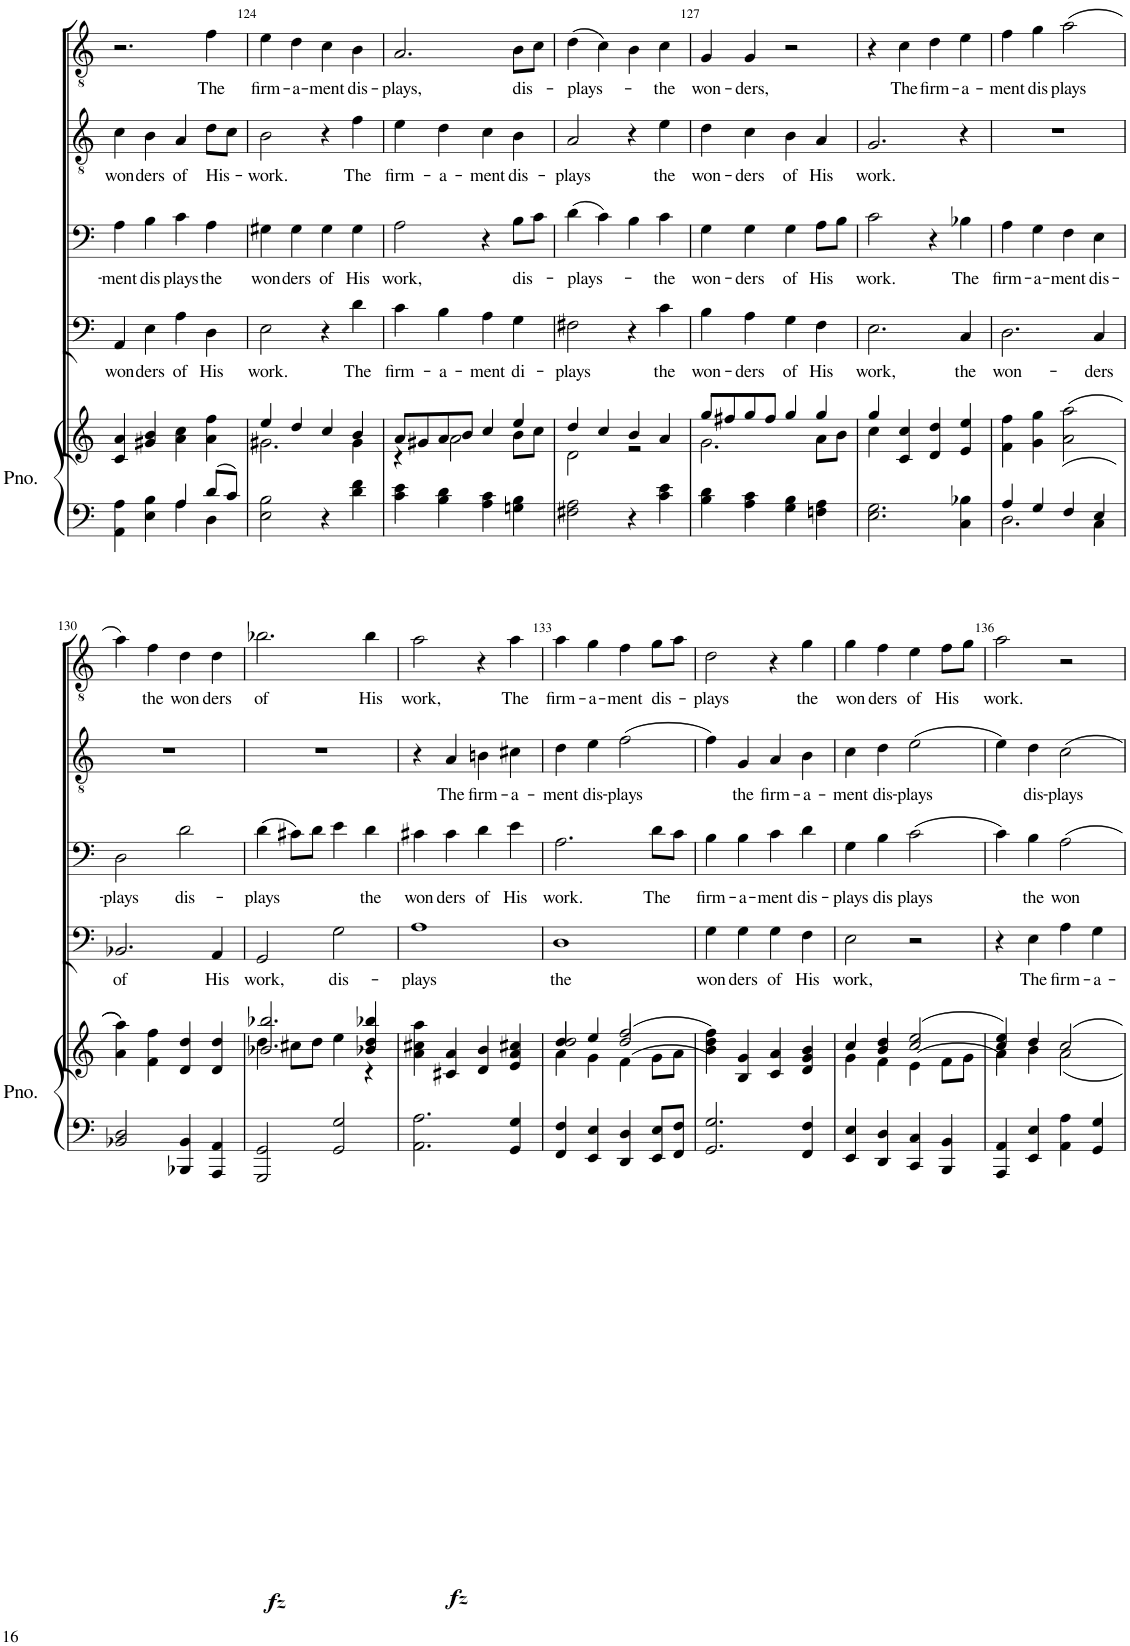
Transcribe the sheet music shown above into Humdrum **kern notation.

**kern	**kern	**dynam	**kern	**text	**kern	**text	**kern	**text	**kern	**text
*part5	*part5	*part5	*part4	*part4	*part3	*part3	*part2	*part2	*part1	*part1
*staff6	*staff5	*staff5/6	*staff4	*staff4	*staff3	*staff3	*staff2	*staff2	*staff1	*staff1
*I"Piano	*	*	*I"Bass	*	*I"Bass	*	*I"Tenor	*	*I"Bass	*
*I'Pno.	*	*	*I'B	*	*I'B	*	*I'T	*	*I'B	*
!!LO:PB:g=z
*clefF4	*clefG2	*	*clefF4	*	*clefF4	*	*clefGv2	*	*clefGv2	*
*k[]	*k[]	*	*k[]	*	*k[]	*	*k[]	*	*k[]	*
*M4/4	*M4/4	*	*M4/4	*	*M4/4	*	*M4/4	*	*M4/4	*
*met(c|)	*met(c|)	*	*met(c|)	*	*met(c|)	*	*met(c|)	*	*met(c|)	*
=123	=123	=123	=123	=123	=123	=123	=123	=123	=123	=123
*^	*	*	*	*	*	*	*	*	*	*
!	!	!	!	!	!LO:LY:b	!	!LO:LY:b	!	!LO:LY:b	!	!
4A\	4AA\	4c/ 4a/	.	4AA/	won-	4A\	-ment	4c\	won-	2.r	.
!	!	!	!	!	!LO:LY:b	!	!LO:LY:b	!	!LO:LY:b	!	!
4B\	4E\	4g#X/ 4b/	.	4E\	-ders	4B\	dis-	4B\	-ders	.	.
!	!	!	!	!	!LO:LY:b	!	!LO:LY:b	!	!LO:LY:b	!	!
4A/	4A\	4a\ 4cc\	.	4A\	of	4c\	-plays	4A/	of	.	.
!	!	!	!	!	!LO:LY:b	!	!LO:LY:b	!	!LO:LY:b	!	!LO:LY:b
8d/L	4D\	4a\ 4ff\	.	4D\	His	4A\	the	8d\L	His-	4f\	The
8c/J	.	.	.	.	.	.	.	8c\J	.	.	.
*v	*v	*	*	*	*	*	*	*	*	*	*
=124	=124	=124	=124	=124	=124	=124	=124	=124	=124	=124
*	*^	*	*	*	*	*	*	*	*	*
!	!	!	!	!	!LO:LY:b	!	!LO:LY:b	!	!LO:LY:b	!	!LO:LY:b
2E\ 2B\	4ee/	2.g#X\	.	2E\	work.	4G#X\	won-	2B\	-work.	4e\	firm-
!	!	!	!	!	!	!	!LO:LY:b	!	!	!	!LO:LY:b
.	4dd/	.	.	.	.	4G#X\	-ders	.	.	4d\	-a-
!	!	!	!	!	!	!	!LO:LY:b	!	!	!	!LO:LY:b
4r	4cc/	.	.	4r	.	4G#X\	of	4r	.	4c\	-ment
!	!	!	!	!	!LO:LY:b	!	!LO:LY:b	!	!LO:LY:b	!	!LO:LY:b
4d\ 4f\	4b/	4g#X\	.	4d\	The	4G#X\	His	4f\	The	4B\	dis-
=125	=125	=125	=125	=125	=125	=125	=125	=125	=125	=125	=125
!	!	!	!	!	!LO:LY:b	!	!LO:LY:b	!	!LO:LY:b	!	!LO:LY:b
4c\ 4e\	8a/L	4r	.	4c\	firm-	2A\	work,	4e\	firm-	2.A/	-plays,
.	8g#X/	.	.	.	.	.	.	.	.	.	.
!	!	!	!	!	!LO:LY:b	!	!	!	!LO:LY:b	!	!
4B\ 4d\	8a/	2a\	.	4B\	-a-	.	.	4d\	-a-	.	.
.	8b/J	.	.	.	.	.	.	.	.	.	.
!	!	!	!	!	!LO:LY:b	!	!	!	!LO:LY:b	!	!
4A\ 4c\	4cc/	.	.	4A\	-ment	4r	.	4c\	-ment	.	.
!	!	!	!	!	!LO:LY:b	!	!LO:LY:b	!	!LO:LY:b	!	!LO:LY:b
4Gn\ 4B\	4ee/	8b\L	.	4G\	di-	8B\L	dis-	4B\	dis-	8B\L	dis-
.	.	8cc\J	.	.	.	8c\J	.	.	.	8c\J	.
=126	=126	=126	=126	=126	=126	=126	=126	=126	=126	=126	=126
!	!	!	!	!	!LO:LY:b	!	!LO:LY:b	!	!LO:LY:b	!	!LO:LY:b
2F#X\ 2A\	4dd/	2d\	.	2F#X\	-plays	(4d\	plays-	2A/	-plays	(4d\	-plays-
.	4cc/	.	.	.	.	4c\)	.	.	.	4c\)	.
4r	4b/	2r	.	4r	.	4B\	.	4r	.	4B\	.
!	!	!	!	!	!LO:LY:b	!	!LO:LY:b	!	!LO:LY:b	!	!LO:LY:b
4c\ 4e\	4a/	.	.	4c\	the	4c\	-the	4e\	the	4c\	-the
=127	=127	=127	=127	=127	=127	=127	=127	=127	=127	=127	=127
!	!	!	!	!	!LO:LY:b	!	!LO:LY:b	!	!LO:LY:b	!	!LO:LY:b
4B\ 4d\	8gg/L	2.g\	.	4B\	won-	4G\	won-	4d\	won-	4G/	won-
.	8ff#X/	.	.	.	.	.	.	.	.	.	.
!	!	!	!	!	!LO:LY:b	!	!LO:LY:b	!	!LO:LY:b	!	!LO:LY:b
4A\ 4c\	8gg/	.	.	4A\	-ders	4G\	-ders	4c\	-ders	4G/	-ders,
.	8ff#X/J	.	.	.	.	.	.	.	.	.	.
!	!	!	!	!	!LO:LY:b	!	!LO:LY:b	!	!LO:LY:b	!	!
4G\ 4B\	4gg/	.	.	4G\	of	4G\	of	4B\	of	2r	.
!	!	!	!	!	!LO:LY:b	!	!LO:LY:b	!	!LO:LY:b	!	!
4Fn\ 4A\	4gg/	8a\L	.	4F\	His	8A\L	His	4A/	His	.	.
.	.	8b\J	.	.	.	8B\J	.	.	.	.	.
=128	=128	=128	=128	=128	=128	=128	=128	=128	=128	=128	=128
!	!	!	!	!	!LO:LY:b	!	!LO:LY:b	!	!LO:LY:b	!	!
2.E\ 2.G\	4gg/	4cc\	.	2.E\	work,	2c\	work.	2.G/	work.	4r	.
!	!	!	!	!	!	!	!	!	!	!	!LO:LY:b
.	4c/ 4cc/	2.ryy	.	.	.	.	.	.	.	4c\	The
!	!	!	!	!	!	!	!	!	!	!	!LO:LY:b
.	4d/ 4dd/	.	.	.	.	4r	.	.	.	4d\	firm-
!	!	!	!	!	!LO:LY:b	!	!LO:LY:b	!	!	!	!LO:LY:b
4C\ 4B-X\	4e/ 4ee/	.	.	4C/	the	4B-X\	The	4r	.	4e\	-a-
*	*v	*v	*	*	*	*	*	*	*	*	*
=129	=129	=129	=129	=129	=129	=129	=129	=129	=129	=129
*^	*	*	*	*	*	*	*	*	*	*
!	!	!	!	!	!LO:LY:b	!	!LO:LY:b	!	!	!	!LO:LY:b
4A/	2.D\	4f\ 4ff\	.	2.D\	won-	4A\	firm-	1r	.	4f\	-ment
!	!	!	!	!	!	!	!LO:LY:b	!	!	!	!LO:LY:b
4G/	.	4g\ 4gg\	.	.	.	4G\	-a-	.	.	4g\	dis-
!	!	!	!	!	!	!	!LO:LY:b	!	!	!	!LO:LY:b
4F/	.	((2a\ 2aa\	.	.	.	4F\	-ment	.	.	(2a\	-plays
!	!	!	!	!	!LO:LY:b	!	!LO:LY:b	!	!	!	!
4E/	4C\	.	.	4C/	-ders	4E\	dis-	.	.	.	.
!!LO:LB:g=z
=130	=130	=130	=130	=130	=130	=130	=130	=130	=130	=130	=130
!	!	!	!	!	!LO:LY:b	!	!LO:LY:b	!	!	!	!
*v	*v	*	*	*	*	*	*	*	*	*	*
2BB-X/ 2D/	4a\ 4aa\))	.	2.BB-X/	of	2D\	-plays	1r	.	4a\)	.
!	!	!	!	!	!	!	!	!	!	!LO:LY:b
.	4f\ 4ff\	.	.	.	.	.	.	.	4f\	the
!	!	!	!	!	!	!LO:LY:b	!	!	!	!LO:LY:b
4BBB-X/ 4BB-X/	4d/ 4dd/	.	.	.	2d\	dis-	.	.	4d\	won-
!	!	!	!	!LO:LY:b	!	!	!	!	!	!LO:LY:b
4AAA/ 4AA/	4d/ 4dd/	.	4AA/	His	.	.	.	.	4d\	-ders
=131	=131	=131	=131	=131	=131	=131	=131	=131	=131	=131
*	*^	*	*	*	*	*	*	*	*	*
!	!	!	!LO:DY:b=2	!	!LO:LY:b	!	!LO:LY:b	!	!	!	!LO:LY:b
2GGG/ 2GG/	2.b-X/ 2.bb-X/	4dd\	fz	2GG/	work,	(4d\	-plays	1r	.	2.b-X\	of
.	.	8cc#X\L	.	.	.	8c#X\L)	.	.	.	.	.
.	.	8dd\J	.	.	.	8d\J	.	.	.	.	.
!	!	!	!	!	!LO:LY:b	!	!	!	!	!	!
2GG/ 2G/	.	4ee\	.	2G\	dis-	4e\	.	.	.	.	.
!	!	!	!	!	!	!	!LO:LY:b	!	!	!	!LO:LY:b
.	4b-X/ 4dd/ 4bb-X/	4r	.	.	.	4d\	the	.	.	4b-X\	His
=132	=132	=132	=132	=132	=132	=132	=132	=132	=132	=132	=132
!	!	!	!LO:DY:b=2	!	!LO:LY:b	!	!LO:LY:b	!	!	!	!LO:LY:b
*	*v	*v	*	*	*	*	*	*	*	*	*
2.AA\ 2.A\	4a\ 4cc#X\ 4aa\	fz	1A	-plays	4c#X\	won-	4r	.	2a\	work,
!	!	!	!	!	!	!LO:LY:b	!	!LO:LY:b	!	!
.	4c#X/ 4a/	.	.	.	4c#X\	-ders	4A/	The	.	.
!	!	!	!	!	!	!LO:LY:b	!	!LO:LY:b	!	!
.	4d/ 4b/	.	.	.	4d\	of	4Bn\	firm-	4r	.
!	!	!	!	!	!	!LO:LY:b	!	!LO:LY:b	!	!LO:LY:b
4GG/ 4G/	4e/ 4a/ 4cc#X/	.	.	.	4e\	His	4c#X\	-a-	4a\	The
=133	=133	=133	=133	=133	=133	=133	=133	=133	=133	=133
*	*^	*	*	*	*	*	*	*	*	*
*	*	*^	*	*	*	*	*	*	*	*	*
!	!	!	!	!	!	!LO:LY:b	!	!LO:LY:b	!	!LO:LY:b	!	!LO:LY:b
4FF/ 4F/	4dd/	4a\	2dd/	.	1D	the	2.A\	work.	4d\	-ment	4a\	firm-
!	!	!	!	!	!	!	!	!	!	!LO:LY:b	!	!LO:LY:b
4EE/ 4E/	4ee/	4g\	.	.	.	.	.	.	4e\	dis-	4g\	-a-
!	!	!	!	!	!	!	!	!	!	!LO:LY:b	!	!LO:LY:b
4DD/ 4D/	((2ff/	4f\	2dd/	.	.	.	.	.	(2f\	-plays	4f\	-ment
!	!	!	!	!	!	!	!	!LO:LY:b	!	!	!	!LO:LY:b
8EE/ 8E/L	.	8g\L	.	.	.	.	8d\L	The	.	.	8g\L	dis-
8FF/ 8F/J	.	8a\J	.	.	.	.	8c\J	.	.	.	8a\J	.
*	*	*v	*v	*	*	*	*	*	*	*	*	*
=134	=134	=134	=134	=134	=134	=134	=134	=134	=134	=134	=134
!	!	!	!	!	!LO:LY:b	!	!LO:LY:b	!	!	!	!LO:LY:b
*	*v	*v	*	*	*	*	*	*	*	*	*
2.GG/ 2.G/	4b\ 4dd\ 4ff\))	.	4G\	won-	4B\	firm-	4f\)	.	2d\	-plays
!	!	!	!	!LO:LY:b	!	!LO:LY:b	!	!LO:LY:b	!	!
.	4B/ 4g/	.	4G\	-ders	4B\	-a-	4G/	the	.	.
!	!	!	!	!LO:LY:b	!	!LO:LY:b	!	!LO:LY:b	!	!
.	4c/ 4a/	.	4G\	of	4c\	-ment	4A/	firm-	4r	.
!	!	!	!	!LO:LY:b	!	!LO:LY:b	!	!LO:LY:b	!	!LO:LY:b
4FF/ 4F/	4d/ 4g/ 4b/	.	4F\	His	4d\	dis-	4B\	-a-	4g\	the
=135	=135	=135	=135	=135	=135	=135	=135	=135	=135	=135
*	*^	*	*	*	*	*	*	*	*	*
!	!	!	!	!	!LO:LY:b	!	!LO:LY:b	!	!LO:LY:b	!	!LO:LY:b
4EE/ 4E/	4cc/	4g\	.	2E\	work,	4G\	-plays	4c\	-ment	4g\	won-
!	!	!	!	!	!	!	!LO:LY:b	!	!LO:LY:b	!	!LO:LY:b
4DD/ 4D/	4b/ 4dd/	4f\	.	.	.	4B\	dis	4d\	dis-	4f\	-ders
!	!	!	!	!	!	!	!LO:LY:b	!	!LO:LY:b	!	!LO:LY:b
4CC/ 4C/	((2cc/ 2ee/	4e\	.	2r	.	(2c\	plays	(2e\	-plays	4e\	of
!	!	!	!	!	!	!	!	!	!	!	!LO:LY:b
4BBB/ 4BB/	.	8f\L	.	.	.	.	.	.	.	8f\L	His
.	.	8g\J	.	.	.	.	.	.	.	8g\J	.
=136	=136	=136	=136	=136	=136	=136	=136	=136	=136	=136	=136
!	!	!	!	!	!	!	!	!	!	!	!LO:LY:b
4AAA/ 4AA/	4cc/ 4ee/))	4a\	.	4r	.	4c\)	.	4e\)	.	2a\	work.
!	!	!	!	!	!LO:LY:b	!	!LO:LY:b	!	!LO:LY:b	!	!
4EE/ 4E/	4dd/	4b\	.	4E\	The	4B\	the	4d\	dis-	.	.
!	!	!	!	!	!LO:LY:b	!	!LO:LY:b	!	!LO:LY:b	!	!
4AA\ 4A\	2cc/	2a\	.	4A\	firm-	2A\	won	2c\	-plays	2r	.
!	!	!	!	!	!LO:LY:b	!	!	!	!	!	!
4GG/ 4G/	.	.	.	4G\	-a-	.	.	.	.	.	.
*	*v	*v	*	*	*	*	*	*	*	*	*
=	=	=	=	=	=	=	=	=	=	=
*-	*-	*-	*-	*-	*-	*-	*-	*-	*-	*-
